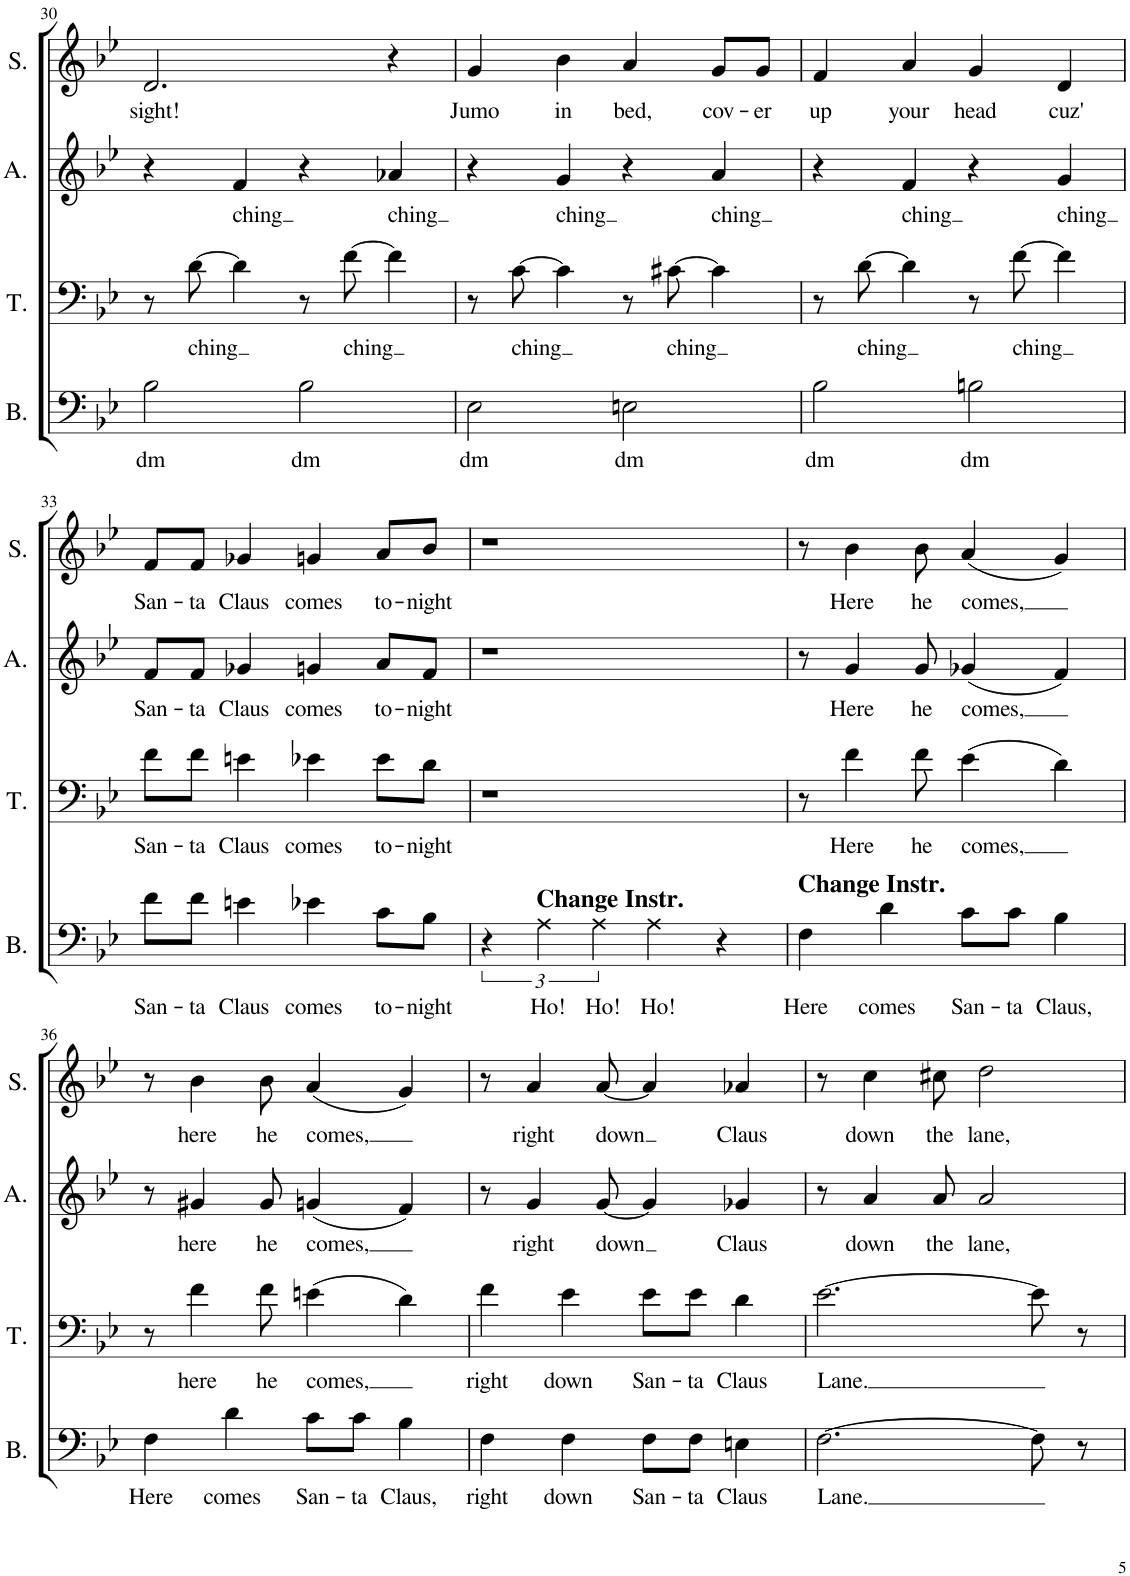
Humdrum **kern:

**kern	**text	**kern	**text	**kern	**text	**kern	**text
*part4	*part4	*part3	*part3	*part2	*part2	*part1	*part1
*staff4	*staff4	*staff3	*staff3	*staff2	*staff2	*staff1	*staff1
*I"Bass	*	*I"Tenor	*	*I"Alto	*	*I"Soprano	*
*I'B.	*	*I'T.	*	*I'A.	*	*I'S.	*
!!LO:PB:g=z
*clefX	*	*clefF4	*	*clefG2	*	*clefG2	*
*k[b-e-]	*	*k[b-e-]	*	*k[b-e-]	*	*k[b-e-]	*
*M4/4	*	*M4/4	*	*M4/4	*	*M4/4	*
=30	=30	=30	=30	=30	=30	=30	=30
!	!LO:LY:b	!	!	!	!	!	!LO:LY:b
2B-\	dm	8r	.	4r	.	2.d/	sight!
!	!	!	!LO:LY:b	!	!	!	!
.	.	[8d\	ching	.	.	.	.
!	!	!	!	!	!LO:LY:b	!	!
.	.	4d\]	.	4f/	ching	.	.
!	!LO:LY:b	!	!	!	!	!	!
2B-\	dm	8r	.	4r	.	.	.
!	!	!	!LO:LY:b	!	!	!	!
.	.	[8f\	ching	.	.	.	.
!	!	!	!	!	!LO:LY:b	!	!
.	.	4f\]	.	4a-X/	ching	4r	.
=31	=31	=31	=31	=31	=31	=31	=31
!	!LO:LY:b	!	!	!	!	!	!LO:LY:b
2E-\	dm	8r	.	4r	.	4g/	Jumo
!	!	!	!LO:LY:b	!	!	!	!
.	.	[8c\	ching	.	.	.	.
!	!	!	!	!	!LO:LY:b	!	!LO:LY:b
.	.	4c\]	.	4g/	ching	4b-\	in
!	!LO:LY:b	!	!	!	!	!	!LO:LY:b
2En\	dm	8r	.	4r	.	4a/	bed,
!	!	!	!LO:LY:b	!	!	!	!
.	.	[8c#X\	ching	.	.	.	.
!	!	!	!	!	!LO:LY:b	!	!LO:LY:b
.	.	4c#\]	.	4a/	ching	8g/L	cov-
!	!	!	!	!	!	!	!LO:LY:b
.	.	.	.	.	.	8g/J	-er
=32	=32	=32	=32	=32	=32	=32	=32
!	!LO:LY:b	!	!	!	!	!	!LO:LY:b
2B-\	dm	8r	.	4r	.	4f/	up
!	!	!	!LO:LY:b	!	!	!	!
.	.	[8d\	ching	.	.	.	.
!	!	!	!	!	!LO:LY:b	!	!LO:LY:b
.	.	4d\]	.	4f/	ching	4a/	your
!	!LO:LY:b	!	!	!	!	!	!LO:LY:b
2Bn\	dm	8r	.	4r	.	4g/	head
!	!	!	!LO:LY:b	!	!	!	!
.	.	[8f\	ching	.	.	.	.
!	!	!	!	!	!LO:LY:b	!	!LO:LY:b
.	.	4f\]	.	4g/	ching	4d/	cuz'
!!LO:LB:g=z
=33	=33	=33	=33	=33	=33	=33	=33
!	!LO:LY:b	!	!LO:LY:b	!	!LO:LY:b	!	!LO:LY:b
8f\L	San-	8f\L	San-	8f/L	San-	8f/L	San-
!	!LO:LY:b	!	!LO:LY:b	!	!LO:LY:b	!	!LO:LY:b
8f\J	-ta	8f\J	-ta	8f/J	-ta	8f/J	-ta
!	!LO:LY:b	!	!LO:LY:b	!	!LO:LY:b	!	!LO:LY:b
4en\	Claus	4en\	Claus	4g-X/	Claus	4g-X/	Claus
!	!LO:LY:b	!	!LO:LY:b	!	!LO:LY:b	!	!LO:LY:b
4e-X\	comes	4e-X\	comes	4gn/	comes	4gn/	comes
!	!LO:LY:b	!	!LO:LY:b	!	!LO:LY:b	!	!LO:LY:b
8c\L	to-	8e-\L	to-	8a/L	to-	8a/L	to-
!	!LO:LY:b	!	!LO:LY:b	!	!LO:LY:b	!	!LO:LY:b
8B-\J	-night	8d\J	-night	8f/J	-night	8b-/J	-night
=34	=34	=34	=34	=34	=34	=34	=34
6r	.	1r	.	1r	.	1r	.
!LO:TX:a:B:t=Change Instr.	!	!	!	!	!	!	!
!	!LO:LY:b	!	!	!	!	!	!
6dd\	Ho!	.	.	.	.	.	.
!	!LO:LY:b	!	!	!	!	!	!
6dd\	Ho!	.	.	.	.	.	.
!	!LO:LY:b	!	!	!	!	!	!
4dd\	Ho!	.	.	.	.	.	.
4r	.	.	.	.	.	.	.
=35	=35	=35	=35	=35	=35	=35	=35
!LO:TX:a:B:t=Change Instr.	!	!	!	!	!	!	!
!	!LO:LY:b	!	!	!	!	!	!
4F\	Here	8r	.	8r	.	8r	.
!	!	!	!LO:LY:b	!	!LO:LY:b	!	!LO:LY:b
.	.	4f\	Here	4g/	Here	4b-\	Here
!	!LO:LY:b	!	!	!	!	!	!
4d\	comes	.	.	.	.	.	.
!	!	!	!LO:LY:b	!	!LO:LY:b	!	!LO:LY:b
.	.	8f\	he	8g/	he	8b-\	he
!	!LO:LY:b	!	!LO:LY:b	!	!LO:LY:b	!	!LO:LY:b
8c\L	San-	(4e-\	comes,	(4g-X/	comes,	(4a/	comes,
!	!LO:LY:b	!	!	!	!	!	!
8c\J	-ta	.	.	.	.	.	.
!	!LO:LY:b	!	!	!	!	!	!
4B-\	Claus,	4d\)	.	4f/)	.	4g/)	.
!!LO:LB:g=z
=36	=36	=36	=36	=36	=36	=36	=36
!	!LO:LY:b	!	!	!	!	!	!
4F\	Here	8r	.	8r	.	8r	.
!	!	!	!LO:LY:b	!	!LO:LY:b	!	!LO:LY:b
.	.	4f\	here	4g#X/	here	4b-\	here
!	!LO:LY:b	!	!	!	!	!	!
4d\	comes	.	.	.	.	.	.
!	!	!	!LO:LY:b	!	!LO:LY:b	!	!LO:LY:b
.	.	8f\	he	8g#/	he	8b-\	he
!	!LO:LY:b	!	!LO:LY:b	!	!LO:LY:b	!	!LO:LY:b
8c\L	San-	(4en\	comes,	(4gn/	comes,	(4a/	comes,
!	!LO:LY:b	!	!	!	!	!	!
8c\J	-ta	.	.	.	.	.	.
!	!LO:LY:b	!	!	!	!	!	!
4B-\	Claus,	4d\)	.	4f/)	.	4g/)	.
=37	=37	=37	=37	=37	=37	=37	=37
!	!LO:LY:b	!	!LO:LY:b	!	!	!	!
4F\	right	4f\	right	8r	.	8r	.
!	!	!	!	!	!LO:LY:b	!	!LO:LY:b
.	.	.	.	4g/	right	4a/	right
!	!LO:LY:b	!	!LO:LY:b	!	!	!	!
4F\	down	4e-\	down	.	.	.	.
!	!	!	!	!	!LO:LY:b	!	!LO:LY:b
.	.	.	.	[8g/	down	[8a/	down
!	!LO:LY:b	!	!LO:LY:b	!	!	!	!
8F\L	San-	8e-\L	San-	4g/]	.	4a/]	.
!	!LO:LY:b	!	!LO:LY:b	!	!	!	!
8F\J	-ta	8e-\J	-ta	.	.	.	.
!	!LO:LY:b	!	!LO:LY:b	!	!LO:LY:b	!	!LO:LY:b
4En\	Claus	4d\	Claus	4g-X/	Claus	4a-X/	Claus
=38	=38	=38	=38	=38	=38	=38	=38
!	!LO:LY:b	!	!LO:LY:b	!	!	!	!
[2.F\	Lane.	[2.e-\	Lane.	8r	.	8r	.
!	!	!	!	!	!LO:LY:b	!	!LO:LY:b
.	.	.	.	4a/	down	4cc\	down
!	!	!	!	!	!LO:LY:b	!	!LO:LY:b
.	.	.	.	8a/	the	8cc#X\	the
!	!	!	!	!	!LO:LY:b	!	!LO:LY:b
.	.	.	.	2a/	lane,	2dd\	lane,
8F\]	.	8e-\]	.	.	.	.	.
8r	.	8r	.	.	.	.	.
=	=	=	=	=	=	=	=
*-	*-	*-	*-	*-	*-	*-	*-
